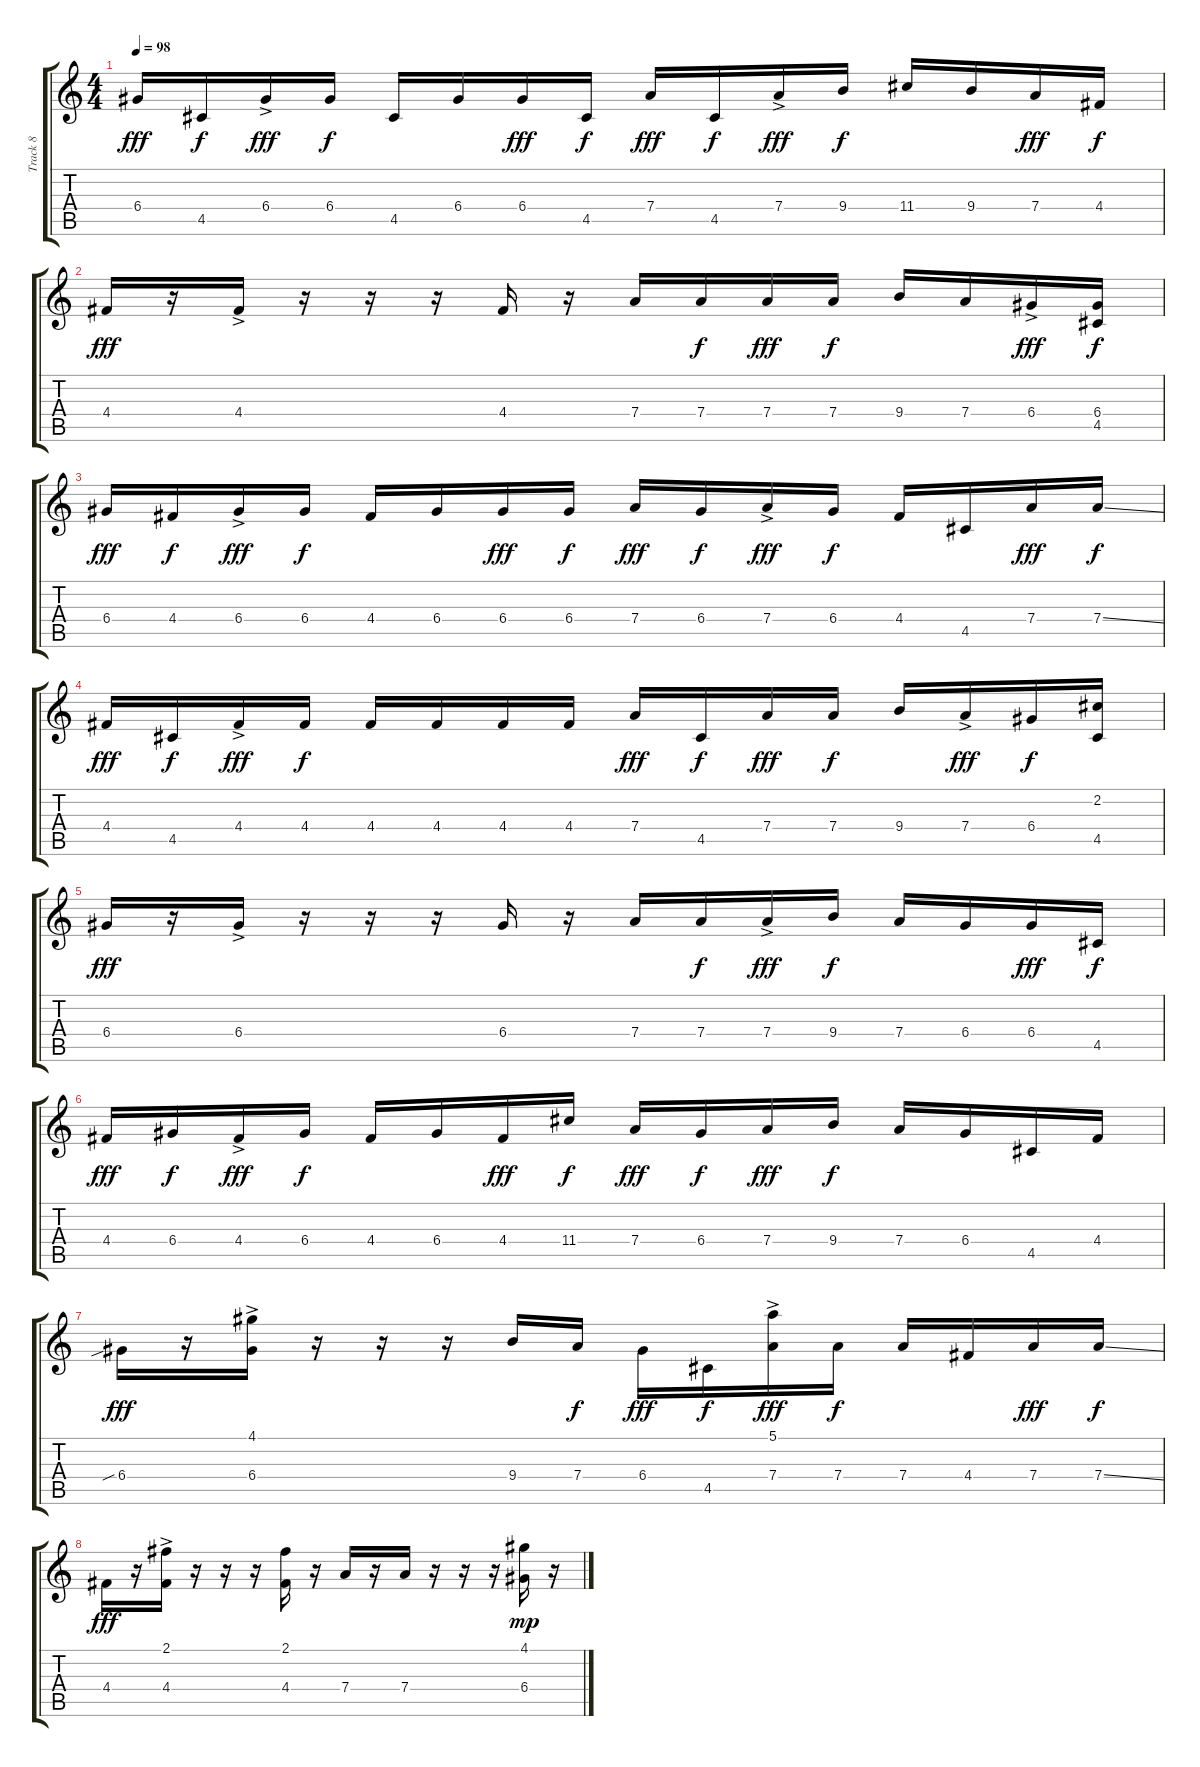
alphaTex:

\track ("Track 8" "Track 8") {instrument contrabass}
\staff {score tabs}
\tuning (E4 B3 G3 D3 A2 E2) {hide}
\ts (4 4)
\tempo 98
\clef g2
\ks c
6.4.16{dy fff} 4.5.16{dy f} 6.4{ac}.16{dy fff} 6.4.16{dy f} 4.5.16 6.4.16 6.4.16{dy fff} 4.5.16{dy f} 7.4.16{dy fff} 4.5.16{dy f} 7.4{ac}.16{dy fff} 9.4.16{dy f} 11.4.16 9.4.16 7.4.16{dy fff} 4.4.16{dy f} |
4.4.16{dy fff} r.16 4.4{ac}.16 r.16 r.16 r.16 4.4.16 r.16 7.4.16 7.4.16{dy f} 7.4.16{dy fff} 7.4.16{dy f} 9.4.16 7.4.16 6.4{ac}.16{dy fff} (6.4 4.5).16{dy f} |
6.4.16{dy fff} 4.4.16{dy f} 6.4{ac}.16{dy fff} 6.4.16{dy f} 4.4.16 6.4.16 6.4.16{dy fff} 6.4.16{dy f} 7.4.16{dy fff} 6.4.16{dy f} 7.4{ac}.16{dy fff} 6.4.16{dy f} 4.4.16 4.5.16 7.4.16{dy fff} 7.4{ss}.16{dy f} |
4.4.16{dy fff} 4.5.16{dy f} 4.4{ac}.16{dy fff} 4.4.16{dy f} 4.4.16 4.4.16 4.4.16 4.4.16 7.4.16{dy fff} 4.5.16{dy f} 7.4.16{dy fff} 7.4.16{dy f} 9.4.16 7.4{ac}.16{dy fff} 6.4.16{dy f} (2.2 4.5).16 |
6.4.16{dy fff} r.16 6.4{ac}.16 r.16 r.16 r.16 6.4.16 r.16 7.4.16 7.4.16{dy f} 7.4{ac}.16{dy fff} 9.4.16{dy f} 7.4.16 6.4.16 6.4.16{dy fff} 4.5.16{dy f} |
4.4.16{dy fff} 6.4.16{dy f} 4.4{ac}.16{dy fff} 6.4.16{dy f} 4.4.16 6.4.16 4.4.16{dy fff} 11.4.16{dy f} 7.4.16{dy fff} 6.4.16{dy f} 7.4.16{dy fff} 9.4.16{dy f} 7.4.16 6.4.16 4.5.16 4.4.16 |
6.4{sib}.16{dy fff} r.16 (4.1 6.4{ac}).16 r.16 r.16 r.16 9.4.16 7.4.16{dy f} 6.4.16{dy fff} 4.5.16{dy f} (5.1 7.4{ac}).16{dy fff} 7.4.16{dy f} 7.4.16 4.4.16 7.4.16{dy fff} 7.4{ss}.16{dy f} |
4.4.16{dy fff} r.16 (2.1 4.4{ac}).16 r.16 r.16 r.16 (2.1 4.4).16 r.16 7.4.16 r.16 7.4.16 r.16 r.16 r.16 (4.1 6.4).16{dy mp} r.16
